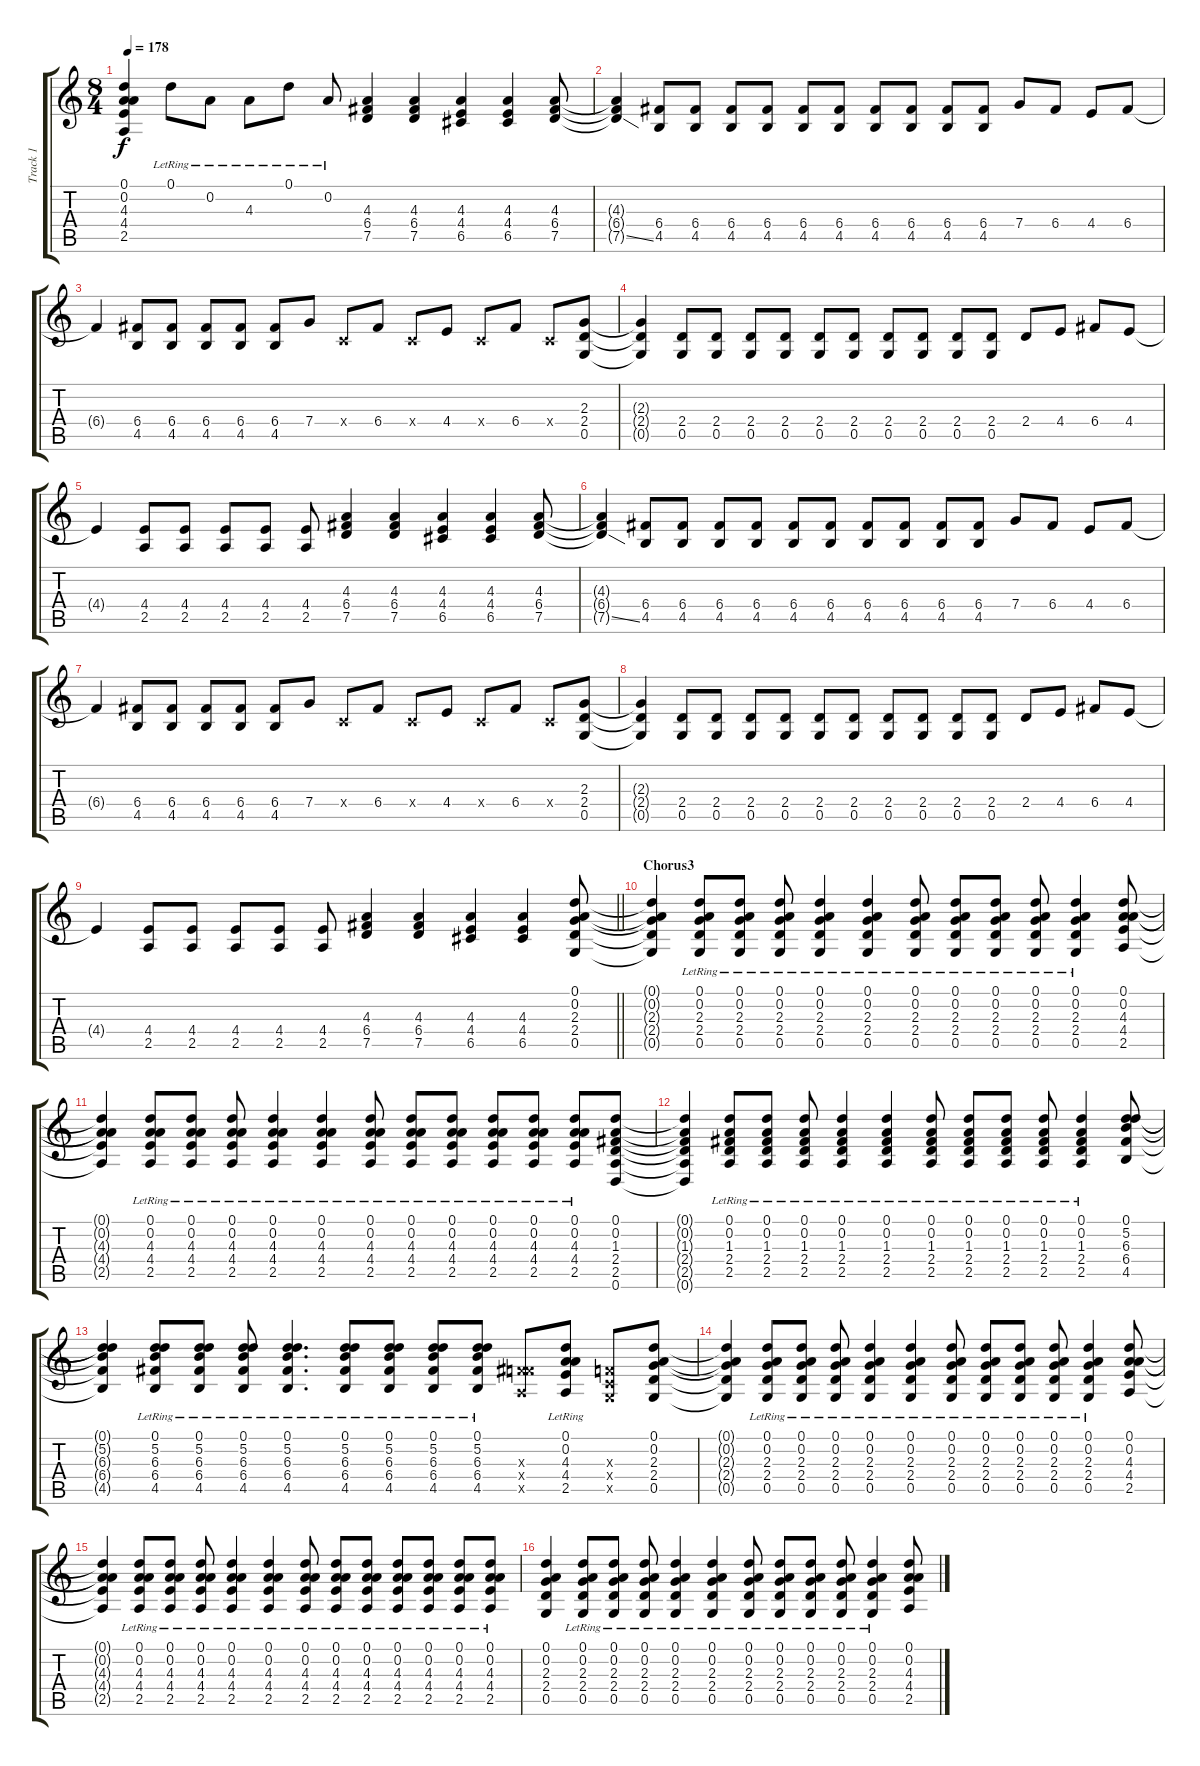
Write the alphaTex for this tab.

\track ("Track 1" "Track 1") {instrument acousticguitarsteel}
\staff {score tabs}
\tuning (D4 A3 F3 C3 G2 D2) {hide}
\ts (8 4)
\tempo 178
\clef g2
\ks c
(0.1{t} 0.2{t} 4.3{t} 4.4{t} 2.5{t}).4{dy f} 0.1{lr}.8 0.2{lr}.8 4.3{lr}.8 0.1{lr}.8 0.2{lr}.8 (4.3 6.4 7.5).4 (4.3 6.4 7.5).4 (4.3 4.4 6.5).4 (4.3 4.4 6.5).4 (4.3 6.4 7.5).8 |
(4.3{t} 6.4{t} 7.5{ss t}).4 (6.4 4.5).8 (6.4 4.5).8 (6.4 4.5).8 (6.4 4.5).8 (6.4 4.5).8 (6.4 4.5).8 (6.4 4.5).8 (6.4 4.5).8 (6.4 4.5).8 (6.4 4.5).8 7.4.8 6.4.8 4.4.8 6.4.8 |
6.4{t}.4 (6.4 4.5).8 (6.4 4.5).8 (6.4 4.5).8 (6.4 4.5).8 (6.4 4.5).8 7.4.8 0.4{x}.8 6.4.8 0.4{x}.8 4.4.8 0.4{x}.8 6.4.8 0.4{x}.8 (2.3 2.4 0.5).8 |
(2.3{t} 2.4{t} 0.5{t}).4 (2.4 0.5).8 (2.4 0.5).8 (2.4 0.5).8 (2.4 0.5).8 (2.4 0.5).8 (2.4 0.5).8 (2.4 0.5).8 (2.4 0.5).8 (2.4 0.5).8 (2.4 0.5).8 2.4.8 4.4.8 6.4.8 4.4.8 |
4.4{t}.4 (4.4 2.5).8 (4.4 2.5).8 (4.4 2.5).8 (4.4 2.5).8 (4.4 2.5).8 (4.3 6.4 7.5).4 (4.3 6.4 7.5).4 (4.3 4.4 6.5).4 (4.3 4.4 6.5).4 (4.3 6.4 7.5).8 |
(4.3{t} 6.4{t} 7.5{ss t}).4 (6.4 4.5).8 (6.4 4.5).8 (6.4 4.5).8 (6.4 4.5).8 (6.4 4.5).8 (6.4 4.5).8 (6.4 4.5).8 (6.4 4.5).8 (6.4 4.5).8 (6.4 4.5).8 7.4.8 6.4.8 4.4.8 6.4.8 |
6.4{t}.4 (6.4 4.5).8 (6.4 4.5).8 (6.4 4.5).8 (6.4 4.5).8 (6.4 4.5).8 7.4.8 0.4{x}.8 6.4.8 0.4{x}.8 4.4.8 0.4{x}.8 6.4.8 0.4{x}.8 (2.3 2.4 0.5).8 |
(2.3{t} 2.4{t} 0.5{t}).4 (2.4 0.5).8 (2.4 0.5).8 (2.4 0.5).8 (2.4 0.5).8 (2.4 0.5).8 (2.4 0.5).8 (2.4 0.5).8 (2.4 0.5).8 (2.4 0.5).8 (2.4 0.5).8 2.4.8 4.4.8 6.4.8 4.4.8 |
\barLineRight lightlight
4.4{t}.4 (4.4 2.5).8 (4.4 2.5).8 (4.4 2.5).8 (4.4 2.5).8 (4.4 2.5).8 (4.3 6.4 7.5).4 (4.3 6.4 7.5).4 (4.3 4.4 6.5).4 (4.3 4.4 6.5).4 (0.1 0.2 2.3 2.4 0.5).8 |
\section ("" "Chorus3")
(0.1{t} 0.2{t} 2.3{t} 2.4{t} 0.5{t}).4 (0.1{lr} 0.2{lr} 2.3{lr} 2.4{lr} 0.5{lr}).8 (0.1{lr} 0.2{lr} 2.3{lr} 2.4{lr} 0.5{lr}).8 (0.1{lr} 0.2{lr} 2.3{lr} 2.4{lr} 0.5{lr}).8 (0.1{lr} 0.2{lr} 2.3{lr} 2.4{lr} 0.5{lr}).4 (0.1{lr} 0.2{lr} 2.3{lr} 2.4{lr} 0.5{lr}).4 (0.1{lr} 0.2{lr} 2.3{lr} 2.4{lr} 0.5{lr}).8 (0.1{lr} 0.2{lr} 2.3{lr} 2.4{lr} 0.5{lr}).8 (0.1{lr} 0.2{lr} 2.3{lr} 2.4{lr} 0.5{lr}).8 (0.1{lr} 0.2{lr} 2.3{lr} 2.4{lr} 0.5{lr}).8 (0.1{lr} 0.2{lr} 2.3{lr} 2.4{lr} 0.5{lr}).4 (0.1 0.2 4.3 4.4 2.5).8 |
(0.1{t} 0.2{t} 4.3{t} 4.4{t} 2.5{t}).4 (0.1{lr} 0.2{lr} 4.3{lr} 4.4{lr} 2.5{lr}).8 (0.1{lr} 0.2{lr} 4.3{lr} 4.4{lr} 2.5{lr}).8 (0.1{lr} 0.2{lr} 4.3{lr} 4.4{lr} 2.5{lr}).8 (0.1{lr} 0.2{lr} 4.3{lr} 4.4{lr} 2.5{lr}).4 (0.1{lr} 0.2{lr} 4.3{lr} 4.4{lr} 2.5{lr}).4 (0.1{lr} 0.2{lr} 4.3{lr} 4.4{lr} 2.5{lr}).8 (0.1{lr} 0.2{lr} 4.3{lr} 4.4{lr} 2.5{lr}).8 (0.1{lr} 0.2{lr} 4.3{lr} 4.4{lr} 2.5{lr}).8 (0.1{lr} 0.2{lr} 4.3{lr} 4.4{lr} 2.5{lr}).8 (0.1{lr} 0.2{lr} 4.3{lr} 4.4{lr} 2.5{lr}).8 (0.1{lr} 0.2{lr} 4.3{lr} 4.4{lr} 2.5{lr}).8 (0.1 0.2 1.3 2.4 2.5 0.6).8 |
(0.1{t} 0.2{t} 1.3{t} 2.4{t} 2.5{t} 0.6{t}).4 (0.1{lr} 0.2{lr} 1.3{lr} 2.4{lr} 2.5{lr}).8 (0.1{lr} 0.2{lr} 1.3{lr} 2.4{lr} 2.5{lr}).8 (0.1{lr} 0.2{lr} 1.3{lr} 2.4{lr} 2.5{lr}).8 (0.1{lr} 0.2{lr} 1.3{lr} 2.4{lr} 2.5{lr}).4 (0.1{lr} 0.2{lr} 1.3{lr} 2.4{lr} 2.5{lr}).4 (0.1{lr} 0.2{lr} 1.3{lr} 2.4{lr} 2.5{lr}).8 (0.1{lr} 0.2{lr} 1.3{lr} 2.4{lr} 2.5{lr}).8 (0.1{lr} 0.2{lr} 1.3{lr} 2.4{lr} 2.5{lr}).8 (0.1{lr} 0.2{lr} 1.3{lr} 2.4{lr} 2.5{lr}).8 (0.1{lr} 0.2{lr} 1.3{lr} 2.4{lr} 2.5{lr}).4 (0.1 5.2 6.3 6.4 4.5).8 |
(0.1{t} 5.2{t} 6.3{t} 6.4{t} 4.5{t}).4 (0.1{lr} 5.2{lr} 6.3{lr} 6.4{lr} 4.5{lr}).8 (0.1{lr} 5.2{lr} 6.3{lr} 6.4{lr} 4.5{lr}).8 (0.1{lr} 5.2{lr} 6.3{lr} 6.4{lr} 4.5{lr}).8 (0.1{lr} 5.2{lr} 6.3{lr} 6.4{lr} 4.5{lr}).4{d} (0.1{lr} 5.2{lr} 6.3{lr} 6.4{lr} 4.5{lr}).8 (0.1{lr} 5.2{lr} 6.3{lr} 6.4{lr} 4.5{lr}).8 (0.1{lr} 5.2{lr} 6.3{lr} 6.4{lr} 4.5{lr}).8 (0.1{lr} 5.2{lr} 6.3{lr} 6.4{lr} 4.5{lr}).8 (0.3{x} 6.4{x} 2.5{x}).8 (0.1{lr} 0.2{lr} 4.3{lr} 4.4{lr} 2.5{lr}).8 (0.3{x} 0.4{x} 0.5{x}).8 (0.1 0.2 2.3 2.4 0.5).8 |
(0.1{t} 0.2{t} 2.3{t} 2.4{t} 0.5{t}).4 (0.1{lr} 0.2{lr} 2.3{lr} 2.4{lr} 0.5{lr}).8 (0.1{lr} 0.2{lr} 2.3{lr} 2.4{lr} 0.5{lr}).8 (0.1{lr} 0.2{lr} 2.3{lr} 2.4{lr} 0.5{lr}).8 (0.1{lr} 0.2{lr} 2.3{lr} 2.4{lr} 0.5{lr}).4 (0.1{lr} 0.2{lr} 2.3{lr} 2.4{lr} 0.5{lr}).4 (0.1{lr} 0.2{lr} 2.3{lr} 2.4{lr} 0.5{lr}).8 (0.1{lr} 0.2{lr} 2.3{lr} 2.4{lr} 0.5{lr}).8 (0.1{lr} 0.2{lr} 2.3{lr} 2.4{lr} 0.5{lr}).8 (0.1{lr} 0.2{lr} 2.3{lr} 2.4{lr} 0.5{lr}).8 (0.1{lr} 0.2{lr} 2.3{lr} 2.4{lr} 0.5{lr}).4 (0.1 0.2 4.3 4.4 2.5).8 |
(0.1{t} 0.2{t} 4.3{t} 4.4{t} 2.5{t}).4 (0.1{lr} 0.2{lr} 4.3{lr} 4.4{lr} 2.5{lr}).8 (0.1{lr} 0.2{lr} 4.3{lr} 4.4{lr} 2.5{lr}).8 (0.1{lr} 0.2{lr} 4.3{lr} 4.4{lr} 2.5{lr}).8 (0.1{lr} 0.2{lr} 4.3{lr} 4.4{lr} 2.5{lr}).4 (0.1{lr} 0.2{lr} 4.3{lr} 4.4{lr} 2.5{lr}).4 (0.1{lr} 0.2{lr} 4.3{lr} 4.4{lr} 2.5{lr}).8 (0.1{lr} 0.2{lr} 4.3{lr} 4.4{lr} 2.5{lr}).8 (0.1{lr} 0.2{lr} 4.3{lr} 4.4{lr} 2.5{lr}).8 (0.1{lr} 0.2{lr} 4.3{lr} 4.4{lr} 2.5{lr}).8 (0.1{lr} 0.2{lr} 4.3{lr} 4.4{lr} 2.5{lr}).8 (0.1{lr} 0.2{lr} 4.3{lr} 4.4{lr} 2.5{lr}).8 (0.1{lr} 0.2{lr} 4.3{lr} 4.4{lr} 2.5{lr}).8 |
(0.1 0.2 2.3 2.4 0.5).4 (0.1{lr} 0.2{lr} 2.3{lr} 2.4{lr} 0.5{lr}).8 (0.1{lr} 0.2{lr} 2.3{lr} 2.4{lr} 0.5{lr}).8 (0.1{lr} 0.2{lr} 2.3{lr} 2.4{lr} 0.5{lr}).8 (0.1{lr} 0.2{lr} 2.3{lr} 2.4{lr} 0.5{lr}).4 (0.1{lr} 0.2{lr} 2.3{lr} 2.4{lr} 0.5{lr}).4 (0.1{lr} 0.2{lr} 2.3{lr} 2.4{lr} 0.5{lr}).8 (0.1{lr} 0.2{lr} 2.3{lr} 2.4{lr} 0.5{lr}).8 (0.1{lr} 0.2{lr} 2.3{lr} 2.4{lr} 0.5{lr}).8 (0.1{lr} 0.2{lr} 2.3{lr} 2.4{lr} 0.5{lr}).8 (0.1{lr} 0.2{lr} 2.3{lr} 2.4{lr} 0.5{lr}).4 (0.1 0.2 4.3 4.4 2.5).8
